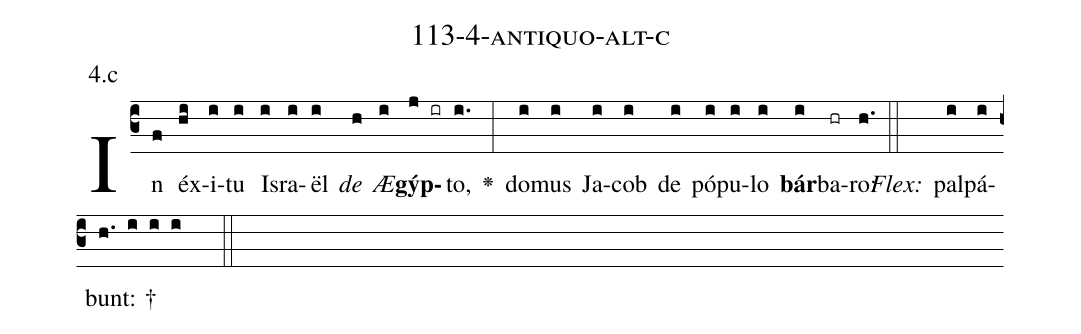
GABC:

name: 113-4-antiquo-alt-c;
annotation: 4.c;
%%
(c3)In(f) éx(hi)i(i)tu(i) Is(i)ra(i)ël(i) <i>de</i>(h) <i>Æ</i>(i)<b>gýp</b>(j ir)to,(i.) <v>\greheightstar</v>(:) do(i)mus(i) Ja(i)cob(i) de(i) pó(i)pu(i)lo(i) <b>bár</b>(i)ba(hr)ro:(h.) (::)
<i>Flex:</i>()  pal(i)pá(i)bunt: †(h. i i i  ::)

%E(i) u(i) o(i) u(i) a(i) e.(h.) (::)
